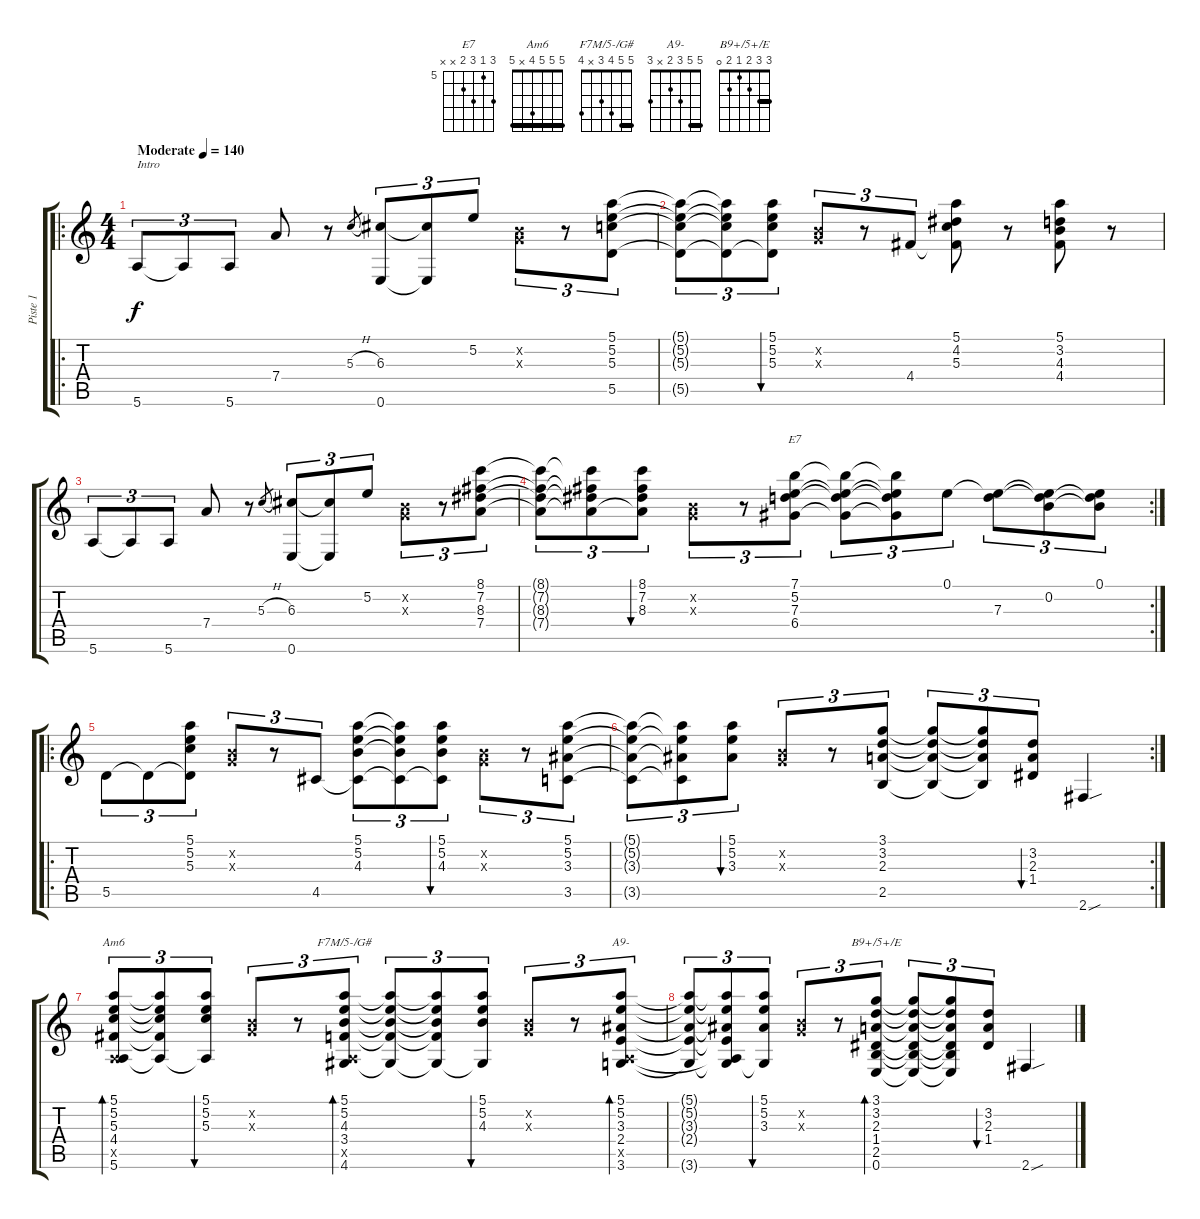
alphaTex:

\track ("Piste 1" "Piste 1") {instrument acousticguitarnylon}
\staff {score tabs}
\tuning (E4 B3 G3 D3 A2 E2) {hide}
\chord ("E7" 7 5 7 6 x x) {firstfret 5}
\chord ("Am6" 5 5 5 4 x 5) {barre 5}
\chord ("F7M/5-/G#" 5 5 4 3 x 4) {barre 5}
\chord ("A9-" 5 5 3 2 x 3) {barre 5}
\chord ("B9+/5+/E" 3 3 2 1 2 0) {barre 3}
\ro
\ts (4 4)
\tempo (140 "Moderate")
\clef g2
\ks c
5.6.8{tu (3 2) txt "Intro" dy f instrument acousticguitarnylon} 5.6{t}.8{tu (3 2)} 5.6.8{tu (3 2)} 7.4.8 r.8 5.3{h}.8{gr} (6.3 0.6).8{tu (3 2)} (6.3{t} 0.6{t}).8{tu (3 2)} 5.2.8{tu (3 2)} (0.2{x} 0.3{x}).8{tu (3 2)} r.8{tu (3 2)} (5.1 5.2 5.3 5.5).8{tu (3 2)} |
(5.1{t} 5.2{t} 5.3{t} 5.5{t}).8{tu (3 2)} (5.1{t} 5.2{t} 5.3{t} 5.5{t}).8{tu (3 2)} (5.1 5.2 5.3 5.5{t}).8{tu (3 2) bu 60} (0.2{x} 0.3{x}).8{tu (3 2)} r.8{tu (3 2)} 4.4.8{tu (3 2)} (5.1 4.2 5.3 4.4{t}).8 r.8 (5.1 3.2 4.3 4.4).8 r.8 |
5.6.8{tu (3 2)} 5.6{t}.8{tu (3 2)} 5.6.8{tu (3 2)} 7.4.8 r.8 5.3{h}.8{gr} (6.3 0.6).8{tu (3 2)} (6.3{t} 0.6{t}).8{tu (3 2)} 5.2.8{tu (3 2)} (0.2{x} 0.3{x}).8{tu (3 2)} r.8{tu (3 2)} (8.1 7.2 8.3 7.4).8{tu (3 2)} |
\rc 2
(8.1{t} 7.2{t} 8.3{t} 7.4{t}).8{tu (3 2)} (8.1{t} 7.2{t} 8.3{t} 7.4{t}).8{tu (3 2)} (8.1 7.2 8.3 7.4{t}).8{tu (3 2) bu 60} (0.2{x} 0.3{x}).8{tu (3 2)} r.8{tu (3 2)} (7.1 5.2 7.3 6.4).8{tu (3 2) ch "E7"} (7.1{t} 5.2{t} 7.3{t} 6.4{t}).8{tu (3 2)} (7.1{t} 5.2{t} 7.3{t} 6.4{t}).8{tu (3 2)} 0.1.8{tu (3 2)} (0.1{t} 7.3).8{tu (3 2)} (0.1{t} 0.2 7.3{t}).8{tu (3 2)} (0.1 0.2{t} 7.3{t}).8{tu (3 2)} |
\ro
5.5.8{tu (3 2)} 5.5{t}.8{tu (3 2)} (5.1 5.2 5.3 5.5{t}).8{tu (3 2)} (0.2{x} 0.3{x}).8{tu (3 2)} r.8{tu (3 2)} 4.5.8{tu (3 2)} (5.1 5.2 4.3 4.5{t}).8{tu (3 2)} (5.1{t} 5.2{t} 4.3{t} 4.5{t}).8{tu (3 2)} (5.1 5.2 4.3 4.5{t}).8{tu (3 2) bu 60} (0.2{x} 0.3{x}).8{tu (3 2)} r.8{tu (3 2)} (5.1 5.2 3.3 3.5).8{tu (3 2)} |
\rc 2
(5.1{t} 5.2{t} 3.3{t} 3.5{t}).8{tu (3 2)} (5.1{t} 5.2{t} 3.3{t} 3.5{t}).8{tu (3 2)} (5.1 5.2 3.3).8{tu (3 2) bu 60} (0.2{x} 0.3{x}).8{tu (3 2)} r.8{tu (3 2)} (3.1 3.2 2.3 2.5).8{tu (3 2)} (3.1{t} 3.2{t} 2.3{t} 2.5{t}).8{tu (3 2)} (3.1{t} 3.2{t} 2.3{t} 2.5{t}).8{tu (3 2)} (3.2 2.3 1.4).8{tu (3 2) bu 60} 2.6{sou}.4 |
(5.1 5.2 5.3 4.4 0.5{x} 5.6).8{tu (3 2) bd 60 ch "Am6"} (5.1{t} 5.2{t} 5.3{t} 4.4{t} 5.6{t}).8{tu (3 2)} (5.1 5.2 5.3 5.6{t}).8{tu (3 2) bu 60} (0.2{x} 0.3{x}).8{tu (3 2)} r.8{tu (3 2)} (5.1 5.2 4.3 3.4 0.5{x} 4.6).8{tu (3 2) bd 60 ch "F7M/5-/G#"} (5.1{t} 5.2{t} 4.3{t} 3.4{t} 4.6{t}).8{tu (3 2)} (5.1{t} 5.2{t} 4.3{t} 3.4{t} 4.6{t}).8{tu (3 2)} (5.1 5.2 4.3 4.6{t}).8{tu (3 2) bu 60} (0.2{x} 0.3{x}).8{tu (3 2)} r.8{tu (3 2)} (5.1 5.2 3.3 2.4 0.5{x} 3.6).8{tu (3 2) bd 60 ch "A9-"} |
(5.1{t} 5.2{t} 3.3{t} 2.4{t} 3.6{t}).8{tu (3 2)} (5.1{t} 5.2{t} 3.3{t} 2.4{t} 0.5{t} 3.6{t}).8{tu (3 2)} (5.1 5.2 3.3 3.6{t}).8{tu (3 2) bu 60} (0.2{x} 0.3{x}).8{tu (3 2)} r.8{tu (3 2)} (3.1 3.2 2.3 1.4 2.5 0.6).8{tu (3 2) bd 60 ch "B9+/5+/E"} (3.1{t} 3.2{t} 2.3{t} 1.4{t} 2.5{t} 0.6{t}).8{tu (3 2)} (3.1{t} 3.2{t} 2.3{t} 1.4{t} 2.5{t} 0.6{t}).8{tu (3 2)} (3.2 2.3 1.4).8{tu (3 2) bu 60} 2.6{sou}.4
